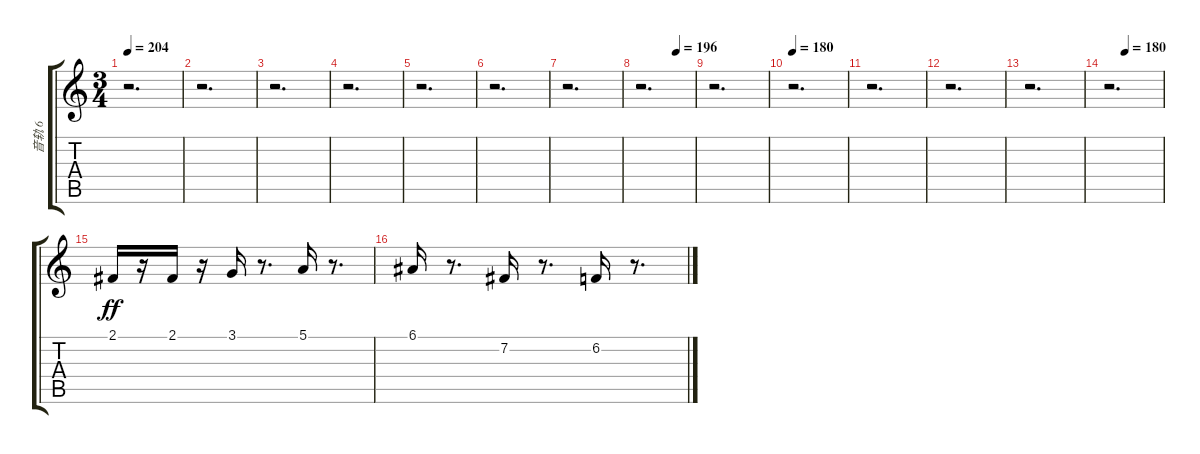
\track ("音轨 6" "音轨 6") {instrument stringensemble1}
\staff {score tabs}
\tuning (E4 B3 G3 D3 A2 E2) {hide}
\ts (3 4)
\tempo 204
\clef g2
\ks c
r.2{d dy f} |
r.2{d} |
r.2{d} |
r.2{d} |
r.2{d} |
r.2{d} |
r.2{d} |
\tempo (196 0.6666666666666666)
r.2{d} |
r.2{d} |
\tempo 180
r.2{d} |
r.2{d} |
r.2{d} |
r.2{d} |
\tempo (180 0.3125)
r.2{d} |
2.1.16{dy ff} r.16 2.1.16 r.16 3.1.16 r.8{d} 5.1.16 r.8{d} |
6.1.16 r.8{d} 7.2.16 r.8{d} 6.2.16 r.8{d}
